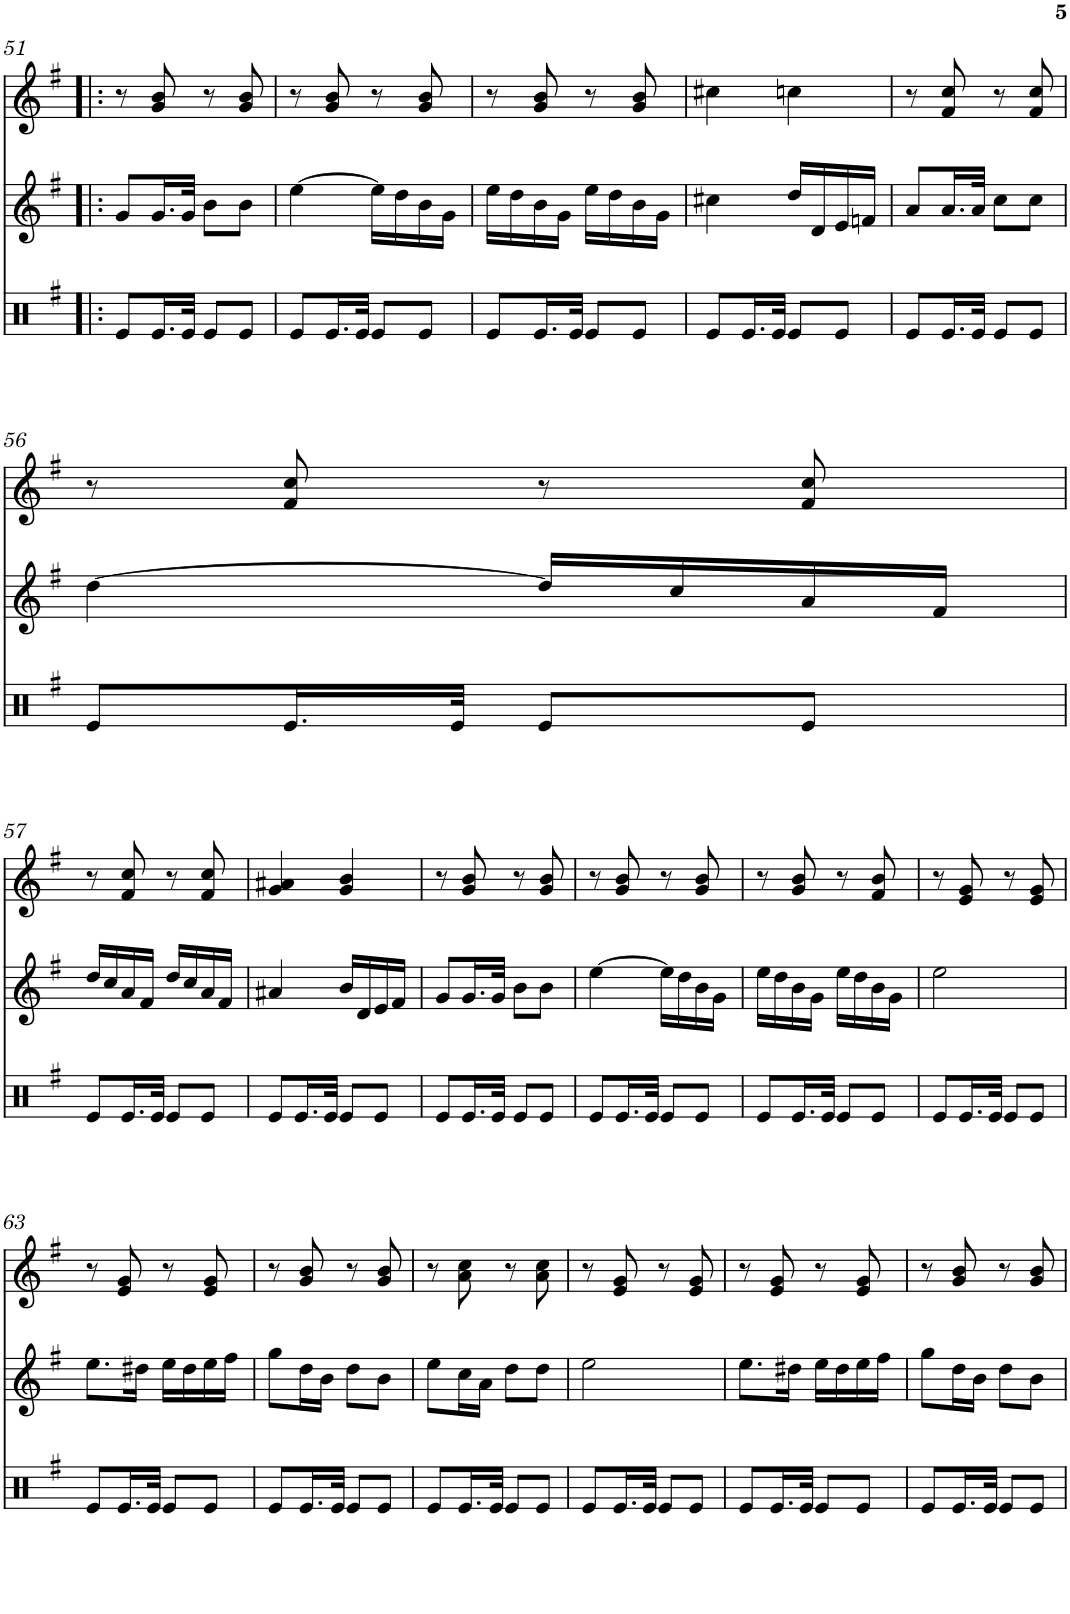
**kern	**kern	**kern
*part3	*part2	*part1
*staff3	*staff2	*staff1
*I"Timbal	*I"Gralla 2	*I"Gralla 1
!!LO:PB:g=z
*clefX	*clefG2	*clefG2
*k[f#]	*k[f#]	*k[f#]
*M2/4	*M2/4	*M2/4
=51!|:	=51!|:	=51!|:
8e/L	8g/L	8r
16.e/L	16.g/L	8g/ 8b/
32e/JJk	32g/JJk	.
8e/L	8b\L	8r
8e/J	8b\J	8g/ 8b/
=52	=52	=52
8e/L	[4ee\	8r
16.e/L	.	8g/ 8b/
32e/JJk	.	.
8e/L	16ee\LL]	8r
.	16dd\	.
8e/J	16b\	8g/ 8b/
.	16g\JJ	.
=53	=53	=53
8e/L	16ee\LL	8r
.	16dd\	.
16.e/L	16b\	8g/ 8b/
.	16g\JJ	.
32e/JJk	.	.
8e/L	16ee\LL	8r
.	16dd\	.
8e/J	16b\	8g/ 8b/
.	16g\JJ	.
=54	=54	=54
8e/L	4cc#X\	4cc#X\
16.e/L	.	.
32e/JJk	.	.
8e/L	16dd/LL	4ccn\
.	16d/	.
8e/J	16e/	.
.	16fn/JJ	.
=55	=55	=55
8e/L	8a/L	8r
16.e/L	16.a/L	8f#/ 8cc/
32e/JJk	32a/JJk	.
8e/L	8cc\L	8r
8e/J	8cc\J	8f#/ 8cc/
!!LO:LB:g=z
=56	=56	=56
8e/L	[4dd\	8r
16.e/L	.	8f#/ 8cc/
32e/JJk	.	.
8e/L	16dd/LL]	8r
.	16cc/	.
8e/J	16a/	8f#/ 8cc/
.	16f#/JJ	.
!!LO:LB:g=z
=57	=57	=57
8e/L	16dd/LL	8r
.	16cc/	.
16.e/L	16a/	8f#/ 8cc/
.	16f#/JJ	.
32e/JJk	.	.
8e/L	16dd/LL	8r
.	16cc/	.
8e/J	16a/	8f#/ 8cc/
.	16f#/JJ	.
=58	=58	=58
8e/L	4a#X/	4g/ 4a#X/
16.e/L	.	.
32e/JJk	.	.
8e/L	16b/LL	4g/ 4b/
.	16d/	.
8e/J	16e/	.
.	16f#/JJ	.
=59	=59	=59
8e/L	8g/L	8r
16.e/L	16.g/L	8g/ 8b/
32e/JJk	32g/JJk	.
8e/L	8b\L	8r
8e/J	8b\J	8g/ 8b/
=60	=60	=60
8e/L	[4ee\	8r
16.e/L	.	8g/ 8b/
32e/JJk	.	.
8e/L	16ee\LL]	8r
.	16dd\	.
8e/J	16b\	8g/ 8b/
.	16g\JJ	.
=61	=61	=61
8e/L	16ee\LL	8r
.	16dd\	.
16.e/L	16b\	8g/ 8b/
.	16g\JJ	.
32e/JJk	.	.
8e/L	16ee\LL	8r
.	16dd\	.
8e/J	16b\	8f#/ 8b/
.	16g\JJ	.
=62	=62	=62
8e/L	2ee\	8r
16.e/L	.	8e/ 8g/
32e/JJk	.	.
8e/L	.	8r
8e/J	.	8e/ 8g/
!!LO:LB:g=z
=63	=63	=63
8e/L	8.ee\L	8r
16.e/L	.	8e/ 8g/
.	16dd#X\Jk	.
32e/JJk	.	.
8e/L	16ee\LL	8r
.	16dd#\	.
8e/J	16ee\	8e/ 8g/
.	16ff#\JJ	.
=64	=64	=64
8e/L	8gg\L	8r
16.e/L	16dd\L	8g/ 8b/
.	16b\JJ	.
32e/JJk	.	.
8e/L	8dd\L	8r
8e/J	8b\J	8g/ 8b/
=65	=65	=65
8e/L	8ee\L	8r
16.e/L	16cc\L	8a\ 8cc\
.	16a\JJ	.
32e/JJk	.	.
8e/L	8dd\L	8r
8e/J	8dd\J	8a\ 8cc\
=66	=66	=66
8e/L	2ee\	8r
16.e/L	.	8e/ 8g/
32e/JJk	.	.
8e/L	.	8r
8e/J	.	8e/ 8g/
=67	=67	=67
8e/L	8.ee\L	8r
16.e/L	.	8e/ 8g/
.	16dd#X\Jk	.
32e/JJk	.	.
8e/L	16ee\LL	8r
.	16dd#\	.
8e/J	16ee\	8e/ 8g/
.	16ff#\JJ	.
=68	=68	=68
8e/L	8gg\L	8r
16.e/L	16dd\L	8g/ 8b/
.	16b\JJ	.
32e/JJk	.	.
8e/L	8dd\L	8r
8e/J	8b\J	8g/ 8b/
=	=	=
*-	*-	*-
